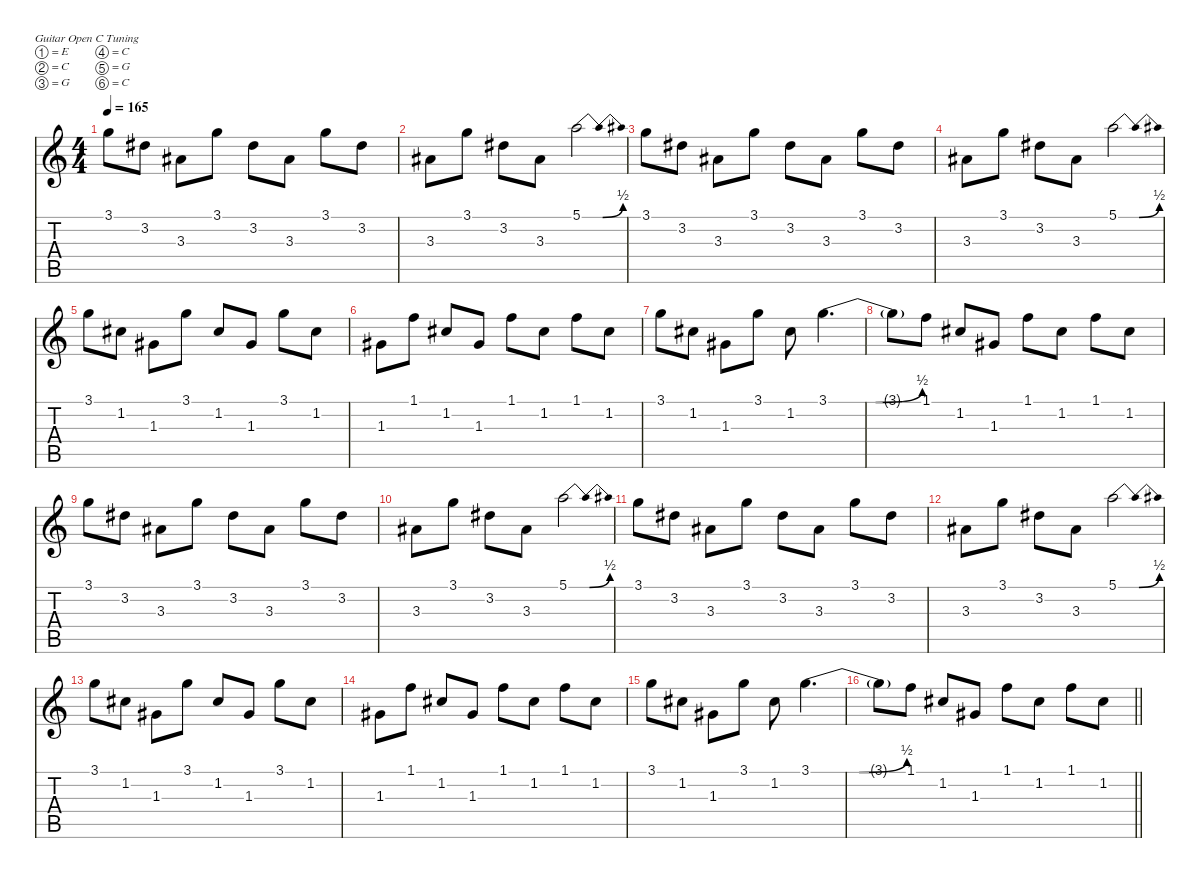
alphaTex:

\defaultSystemsLayout 4
\hideDynamics
\bracketExtendMode nobrackets
\singleTrackTrackNamePolicy hidden
\multiTrackTrackNamePolicy hidden
\firstSystemTrackNameMode fullname
\firstSystemTrackNameOrientation horizontal
\otherSystemsTrackNameOrientation horizontal
\track ("Devin Townsend (Guitar 1)" "dist.guit.") {instrument distortionguitar}
\staff {score tabs}
\tuning (E4 C4 G3 C3 G2 C2)
\ts (4 4)
\tempo 165
\clef g2
\ks c
3.1.8{dy f beam Down} 3.2{acc #}.8{beam Down} 3.3{acc #}.8{beam Down} 3.1.8{beam Down} 3.2{acc #}.8{beam Down} 3.3{acc #}.8{beam Down} 3.1.8{beam Down} 3.2{acc #}.8{beam Down} |
3.3{acc #}.8{beam Down} 3.1.8{beam Down} 3.2{acc #}.8{beam Down} 3.3{acc #}.8{beam Down} 5.1{be (bendrelease 0 0 19.999999199999998 2 30 2 9.999999599999999 0)}.2{beam Down} |
3.1.8{beam Down} 3.2{acc #}.8{beam Down} 3.3{acc #}.8{beam Down} 3.1.8{beam Down} 3.2{acc #}.8{beam Down} 3.3{acc #}.8{beam Down} 3.1.8{beam Down} 3.2{acc #}.8{beam Down} |
3.3{acc #}.8{beam Down} 3.1.8{beam Down} 3.2{acc #}.8{beam Down} 3.3{acc #}.8{beam Down} 5.1{be (bendrelease 0 0 19.999999199999998 2 30 2 9.999999599999999 0)}.2{beam Down} |
3.1.8{beam Down} 1.2{acc #}.8{beam Down} 1.3{acc #}.8{beam Down} 3.1.8{beam Down} 1.2{acc #}.8{beam Up} 1.3{acc #}.8{beam Up} 3.1.8{beam Down} 1.2{acc #}.8{beam Down} |
1.3{acc #}.8{beam Down} 1.1.8{beam Down} 1.2{acc #}.8{beam Up} 1.3{acc #}.8{beam Up} 1.1.8{beam Down} 1.2{acc #}.8{beam Down} 1.1.8{beam Down} 1.2{acc #}.8{beam Down} |
3.1.8{beam Down} 1.2{acc #}.8{beam Down} 1.3{acc #}.8{beam Down} 3.1.8{beam Down} 1.2{acc #}.8{beam Down} 3.1{be (bendrelease 0 0 19.999999199999998 2 30 2 9.999999599999999 0)}.4{d beam Down} |
3.1{t}.8{beam Down} 1.1.8{beam Down} 1.2{acc #}.8{beam Up} 1.3{acc #}.8{beam Up} 1.1.8{beam Down} 1.2{acc #}.8{beam Down} 1.1.8{beam Down} 1.2{acc #}.8{beam Down} |
3.1.8{beam Down} 3.2{acc #}.8{beam Down} 3.3{acc #}.8{beam Down} 3.1.8{beam Down} 3.2{acc #}.8{beam Down} 3.3{acc #}.8{beam Down} 3.1.8{beam Down} 3.2{acc #}.8{beam Down} |
3.3{acc #}.8{beam Down} 3.1.8{beam Down} 3.2{acc #}.8{beam Down} 3.3{acc #}.8{beam Down} 5.1{be (bendrelease 0 0 19.999999199999998 2 30 2 9.999999599999999 0)}.2{beam Down} |
3.1.8{beam Down} 3.2{acc #}.8{beam Down} 3.3{acc #}.8{beam Down} 3.1.8{beam Down} 3.2{acc #}.8{beam Down} 3.3{acc #}.8{beam Down} 3.1.8{beam Down} 3.2{acc #}.8{beam Down} |
3.3{acc #}.8{beam Down} 3.1.8{beam Down} 3.2{acc #}.8{beam Down} 3.3{acc #}.8{beam Down} 5.1{be (bendrelease 0 0 19.999999199999998 2 30 2 9.999999599999999 0)}.2{beam Down} |
3.1.8{beam Down} 1.2{acc #}.8{beam Down} 1.3{acc #}.8{beam Down} 3.1.8{beam Down} 1.2{acc #}.8{beam Up} 1.3{acc #}.8{beam Up} 3.1.8{beam Down} 1.2{acc #}.8{beam Down} |
1.3{acc #}.8{beam Down} 1.1.8{beam Down} 1.2{acc #}.8{beam Up} 1.3{acc #}.8{beam Up} 1.1.8{beam Down} 1.2{acc #}.8{beam Down} 1.1.8{beam Down} 1.2{acc #}.8{beam Down} |
3.1.8{beam Down} 1.2{acc #}.8{beam Down} 1.3{acc #}.8{beam Down} 3.1.8{beam Down} 1.2{acc #}.8{beam Down} 3.1{be (bendrelease 0 0 19.999999199999998 2 30 2 9.999999599999999 0)}.4{d beam Down} |
\barLineRight lightlight
3.1{t}.8{beam Down} 1.1.8{beam Down} 1.2{acc #}.8{beam Up} 1.3{acc #}.8{beam Up} 1.1.8{beam Down} 1.2{acc #}.8{beam Down} 1.1.8{beam Down} 1.2{acc #}.8{beam Down}
